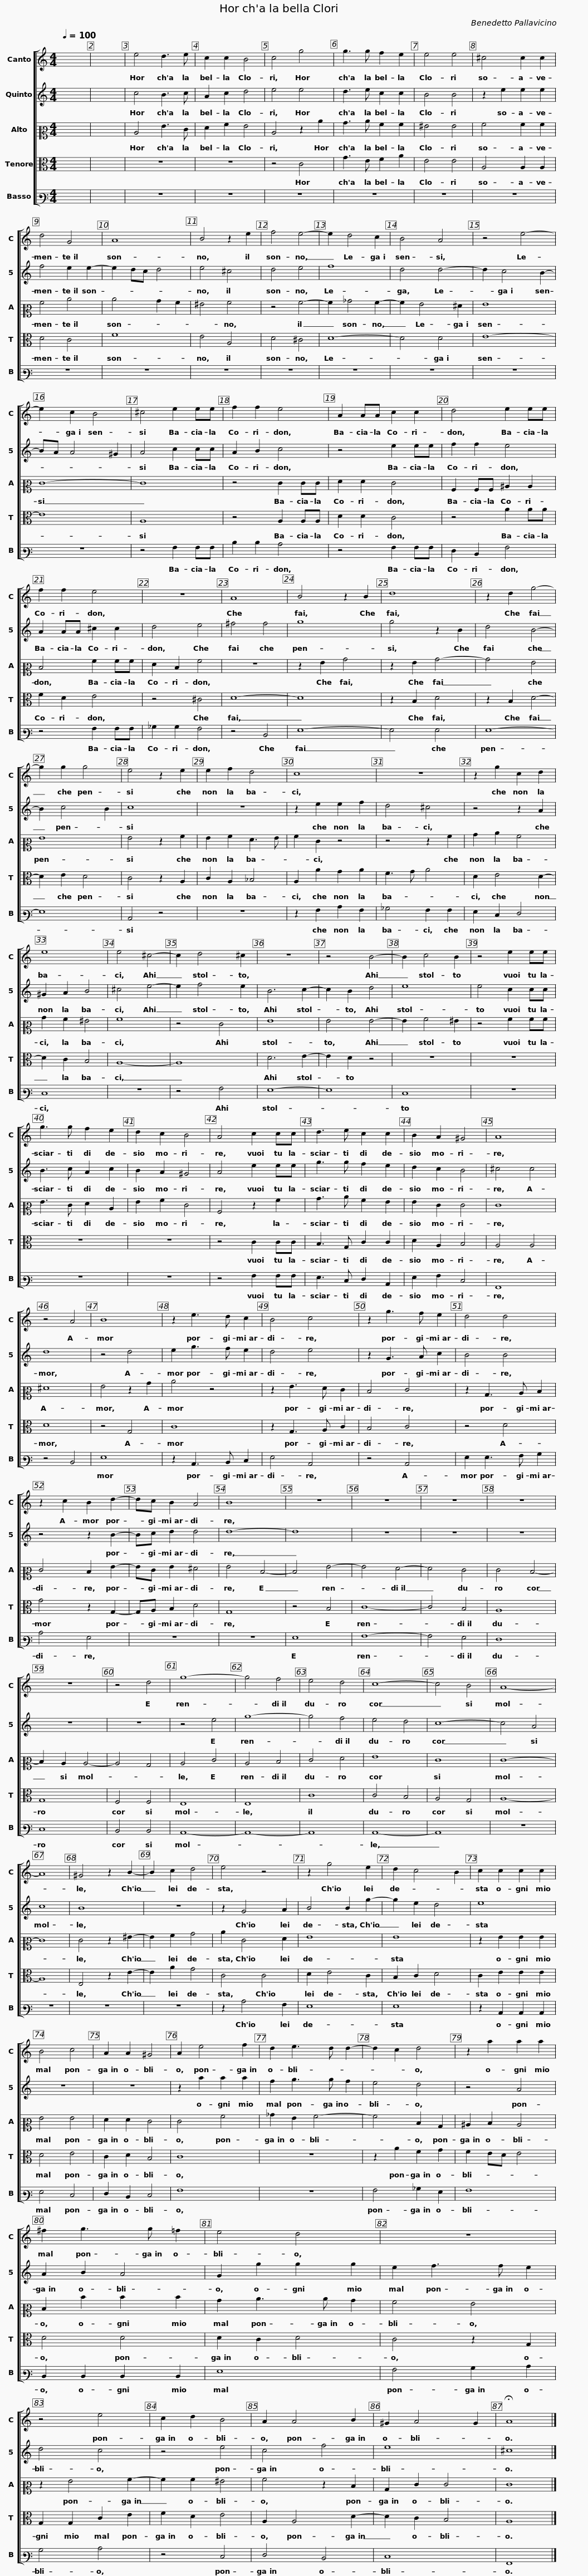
X:1
%%score [ 1 2 3 4 5 ]
L:1/8
Q:1/4=100
M:4/4
I:linebreak $
K:C
V:1 treble
V:2 treble
V:3 alto2
V:4 alto
V:5 bass3
V:1
 x8 | x8 | e4 d3 e | c2 c2 B4 | c4 g4 | %5
 g3 g f2 e2 | e4 e4 | ^c4 c2 c2 | d4 G4 |$ A8 | %10
 B4 z2 e2 | f4 e4- | e2 d4 c2 | B4 A4 | z4 e4- | %15
 e2 c2 B4 | ^c4 e2 ee |$ f2 f2 e4 | A2 AA c2 c2 | d4 e2 ee | %20
 f2 f2 e4 | z8 | A8 | B4 z2 B2 |$ d8 | %25
 z2 d2 g4- | g2 g2 g4 | e4 z2 e2 | e2 f2 d4 | c8 | %30
 z8 | z2 g2 c2 d2 |$ e8 | e4 ^c4- | c2 d4 ^c2 | %35
 z8 | z4 B4- | B2 c4 B2 | z4 e2 ee | g3 g f2 e2 | %40
 d2 c2 B4 |$ A4 c2 cc | d3 e c2 c2 | B2 A2 ^G4 | A8 | %45
 z4 A4 | B8 | z2 e3 d c2 | B4 c4 |$ z2 g3 f e2 | %50
 d4 d4 | z2 c2 B2 d2- | dc B2 A4 | B8 | z8 | %55
 z8 | z8 |$ z8 | z8 | z4 d4 | %60
 g8- | g4 f4 | e4 d4 | c8- | c4 B4 | %65
 A8- | A8 |$ ^G4 z2 B2- | B2 c2 d4 | e4 z4 | %70
 z2 g4 e2 | d2 c4 B2 | c2 c2 c2 c2 | B4 c4 | A2 A2 ^G4 |$ %75
 A2 e4 f2 | d2 e3 d d2- | d2 c2 d4 | z2 a2 a2 a2 | ^f2 g3 g =f2 | %80
 e4 d4 |$ z8 | z4 e4 | c2 d2 B4 | A2 A4 B2 | %85
 ^G2 A4 G2 | !fermata!A8 |] %87
V:2
 x8 | x8 | c4 B3 c | A2 c2 d4 | e4 e4 | %5
 d3 e c2 c2 | B4 B4 | z2 e2 e2 e2 | f4 e2 e2- |$ e2 dc d4 | %10
 e4 ^c4 | d4 e4 | f8 | d4 d4- | d2 c4 B2- | %15
 BA A4 ^G2 | A4 c2 cc |$ A2 B2 c4 | z4 e2 ee | f2 f2 e4 | %20
 A2 AA ^c2 c2 | d4 e4 | ^f4 f4 | g8 |$ g4 z2 B2 | %25
 d4 B4- | B2 c4 B2 | c8 | z8 | z2 e2 e2 f2 | %30
 d4 ^c4 | z4 z2 A2 |$ ^G2 A2 B4 | ^c4 e4- | e2 f4 e2 | %35
 B6 c2- | c2 B2 d4 | e8 | e4 c2 cc | B3 c A2 c2 | %40
 B2 A2 ^G4 |$ A4 e2 ee | g3 g f2 e2 | d2 c2 B4 | ^c4 c4 | %45
 d8 | z4 d4 | e2 g3 f e2 | d4 e4 |$ z2 G3 A c2 | %50
 B4 B4 | z4 z2 B2- | Bc d2 d4 | d8- | d8 | %55
 z8 | z8 |$ z8 | z8 | z8 | %60
 z4 e4 | g8- | g4 f4 | e4 d4 | c8- | %65
 c4 A4 | c8 |$ B8 | z8 | z2 G4 A2 | %70
 B4 B2 g2- | g2 e2 d4 | e8 | z8 | z8 |$ %75
 z2 a2 a2 a2 | f2 g3 g f2 | e4 d4 | z4 A4 | A2 B2 A4 | %80
 G2 g2 g2 g2 |$ e2 f3 f e2 | d4 c4 | z4 e4 | c4 f4 | %85
 e8 | ^c8 |] %87
V:3
 x8 | x8 | C4 G3 E | F2 A2 G4 | C4 z2 c2 | %5
 B3 c A2 A2 | ^G4 G4 | A4 A2 A2 | A4 c4 |$ c4 B2 A2 | %10
 ^G4 A4 | z4 A4- | A2 _B4 A2- | A2 G4 ^F2 | G8 | %15
 E8- | E8 |$ z4 E2 EE | F2 F2 E4 | A,2 A,A, ^C2 C2 | %20
 D4 A2 AA | F2 D2 A4 | z8 | z2 G2 B4 |$ z2 G2 B4- | %25
 B4 G4 | G8 | G4 z2 A2 | G2 A2 F3 G | A2 E2 z4 | %30
 z4 z2 A2 | B2 c2 A4 |$ B2 A2 ^G4 | A8 | z4 E4 | %35
 G8 | G4 G4- | G2 A4 ^G2 | z4 A2 AA | G3 E F2 C2 | %40
 G2 A2 E4 |$ A,4 z2 A2 | B3 c A2 G2 | G2 E2 E4 | E8 | %45
 ^F8 | G4 z2 B2 | c4 z4 | z2 G3 F E2 |$ D4 E4 | %50
 z2 B,3 C D2 | E4 D2 G2- | GE G2 ^F4 | G4 D4- | D4 G4- | %55
 G4 F4- | F4 E4 |$ E4 D4- | D2 C2 C4- | C4 B,4 | %60
 C4 E4 | C4 D4 | E4 F4 | G8 | E8 | %65
 E8- | E8 |$ E4 z2 ^G2- | G2 A2 B4 | c2 E4 F2 | %70
 G8 | G8 | z2 G2 G2 G2 | G4 G4 | F2 F2 E4 |$ %75
 E4 A4 | _B2 G2 A4- | A4 D2 B,2 | ^C2 D2 C4 | D2 d2 d2 d2 | %80
 B2 c3 c B2 |$ A4 G4 | z2 G4 A2- | A2 A2 ^G4 | A4 z2 D2 | %85
 B,2 E2 E4 | E8 |] %87
V:4
 x8 | x8 | z8 | z8 | z4 C4 | %5
 G3 E F2 A2 | E4 E4 | A,4 A,2 A,2 | D4 C4 |$ F8 | %10
 E4 A,4 | D4 ^C4 | D8- | D4 D4 | E8- | %15
 E8 | A,8 |$ z4 A,2 A,A, | D2 D2 C4 | z4 A2 AA | %20
 F2 D2 E4 | z4 ^C4 | D8- | D8 |$ z2 B,2 D4 | %25
 z2 B,2 D4- | D2 E2 D4 | C4 z2 A,2 | C2 A,2 _B,4 | A,2 A2 G2 A2 | %30
 F3 G A4 | D2 E4 D2- |$ D2 C2 B,4 | A,8- | A,8 | %35
 D6 E2- | E2 D2 z4 | z8 | z8 | z8 | %40
 z8 |$ z4 C2 CC | B,3 G, C2 C2 | D2 A,2 B,4 | A,4 A,4 | %45
 D8 | z4 G,4 | C8 | z2 G,3 A, C2 |$ B,4 C4 | %50
 z4 D4 | G4 z2 G,2- | G,A, B,2 D4 | G,8 | z4 B,4 | %55
 C8- | C4 B,4 |$ A,8 | G,8 | F,4 F,4 | %60
 E,8 | E,8 | C8 | C4 B,4 | A,4 G,4 | %65
 A,8- | A,8 |$ E,4 z2 E2- | E2 A2 G4 | C4 C4 | %70
 D2 E4 C2 | B,2 C2 D4 | C2 E2 E2 E2 | D4 E4 | C2 D2 B,4 |$ %75
 C8 | z8 | z2 A2 F2 G2 | F2 ED E4 | D4 D4 | %80
 D2 C2 D4 |$ C4 z2 G,2 | G,2 G,2 C2 E2 | F2 D2 E4 | A,2 A,4 D2- | %85
 D2 C2 B,4 | A,8 |] %87
V:5
 x8 | x8 | z8 | z8 | z8 | %5
 z8 | z8 | z8 | z8 |$ z8 | %10
 z8 | z8 | z8 | z8 | z8 | %15
 z8 | z4 A,2 A,A, |$ D2 D2 C4 | z4 A,2 A,A, | F,2 D,2 A,4 | %20
 z4 A,2 A,A, | _B,2 B,2 A,4 | z4 D,4 | G,8- |$ G,4 G,4 | %25
 G,8- | G,8 | C,4 z4 | z8 | z2 A,2 C2 A,2 | %30
 _B,4 A,2 A,2 | G,2 E,2 F,4 |$ E,8 | z8 | z4 A,4 | %35
 G,8- | G,8 | E,8 | z8 | z8 | %40
 z8 |$ z4 A,2 A,A, | G,3 E, F,2 C,2 | G,2 A,2 E,4 | A,,8 | %45
 z4 D,4 | G,8 | z2 C,3 D, E,2 | G,4 C,4 |$ z4 C,4 | %50
 G,2 G,3 A, B,2 | C4 G,4 | z8 | z8 | G,8 | %55
 A,8- | A,4 G,4 |$ F,8 | E,8 | D,4 D,4 | %60
 C,8- | C,8- | C,8 | C,8- | C,8 | %65
 z8 | z8 |$ z8 | z8 | z2 C4 A,2 | %70
 G,8 | G,8 | z2 C,2 C,2 C,2 | G,4 E,4 | F,2 D,2 E,4 |$ %75
 A,8 | z8 | A,4 _B,2 G,2 | A,8 | D,2 D,2 D,2 D,2 | %80
 G,8 |$ A,4 B,2 C2 | B,4 C4 | z4 E,4 | F,4 D,4 | %85
 E,8 | A,,8 |] %87
